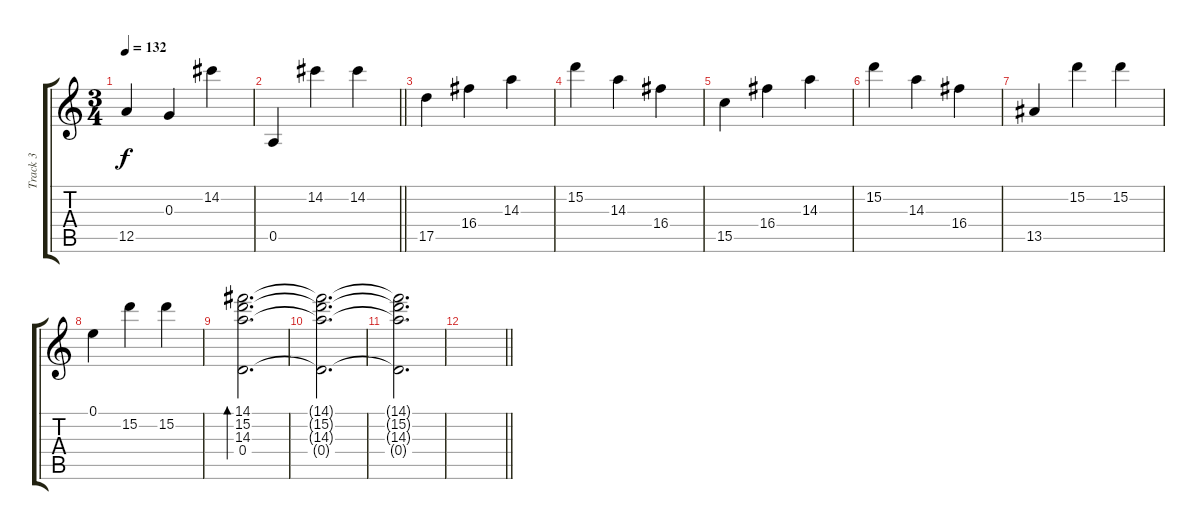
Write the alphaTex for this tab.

\track ("Track 3" "Track 3") {instrument electricguitarjazz}
\staff {score tabs}
\tuning (E4 B3 G3 D3 A2 E2) {hide}
\ts (3 4)
\tempo 132
\clef g2
\ks c
12.5.4{dy f} 0.3.4 14.2.4 |
\barLineRight lightlight
0.5.4 14.2.4 14.2.4 |
17.5.4 16.4.4 14.3.4 |
15.2.4 14.3.4 16.4.4 |
15.5.4 16.4.4 14.3.4 |
15.2.4 14.3.4 16.4.4 |
13.5.4 15.2.4 15.2.4 |
0.1.4 15.2.4 15.2.4 |
(14.1 15.2 14.3 0.4).2{d bd 240} |
(14.1{t} 15.2{t} 14.3{t} 0.4{t}).2{d} |
(14.1{t} 15.2{t} 14.3{t} 0.4{t}).2{d} |
\barLineRight lightlight
